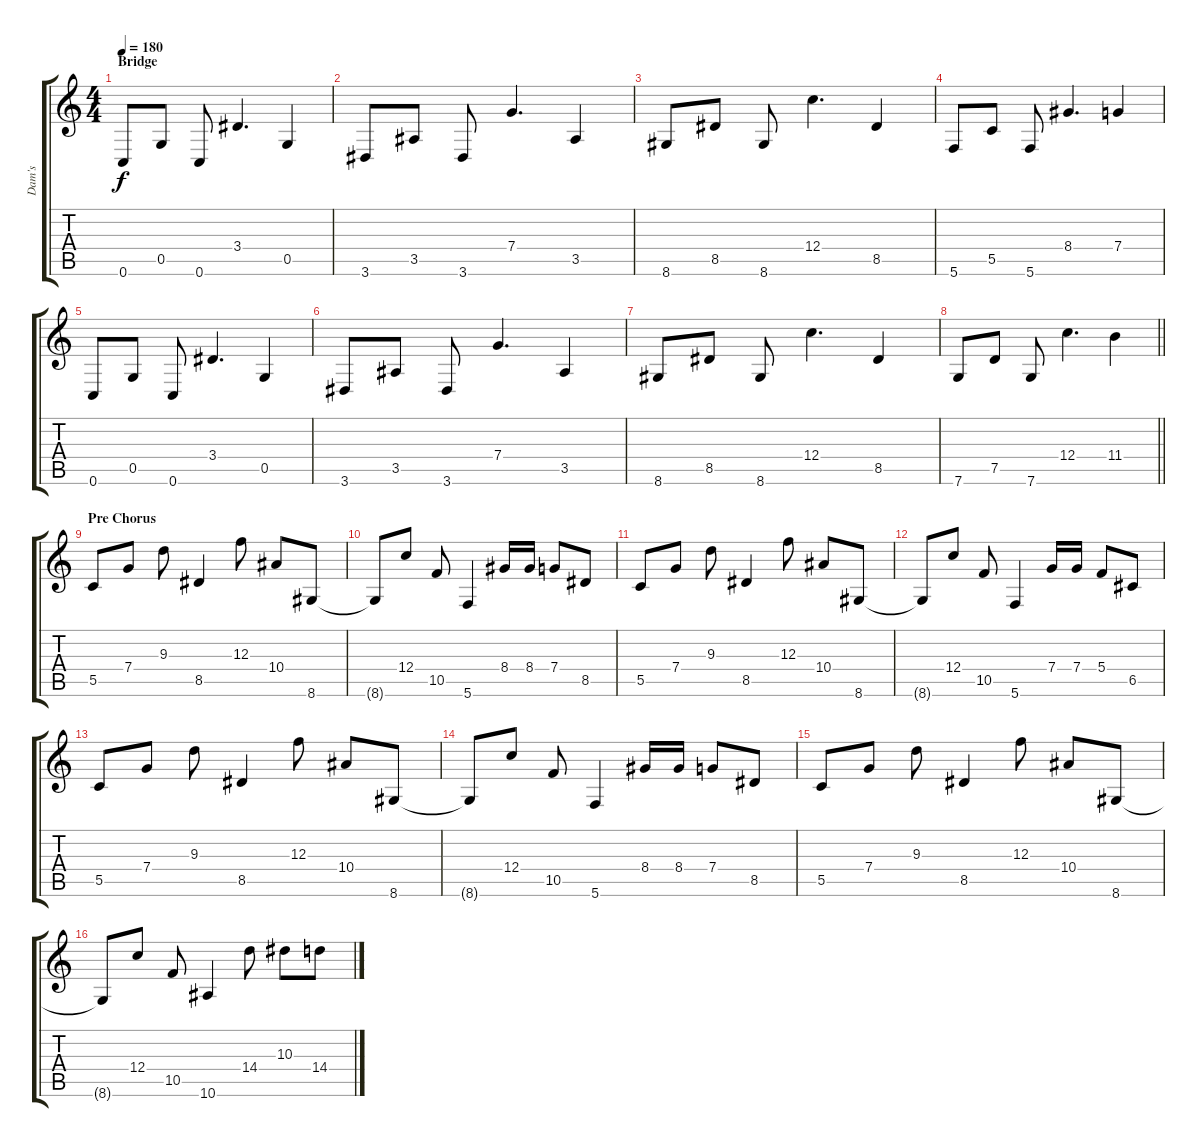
\track ("Dam's" "Dam's") {instrument distortionguitar}
\staff {score tabs}
\tuning (D4 A3 F3 C3 G2 C2) {hide}
\ts (4 4)
\section ("" "Bridge")
\tempo 180
\clef g2
\ks c
0.6.8{dy f} 0.5.8 0.6.8 3.4.4{d} 0.5.4 |
3.6.8 3.5.8 3.6.8 7.4.4{d} 3.5.4 |
8.6.8 8.5.8 8.6.8 12.4.4{d} 8.5.4 |
5.6.8 5.5.8 5.6.8 8.4.4{d} 7.4.4 |
0.6.8 0.5.8 0.6.8 3.4.4{d} 0.5.4 |
3.6.8 3.5.8 3.6.8 7.4.4{d} 3.5.4 |
8.6.8 8.5.8 8.6.8 12.4.4{d} 8.5.4 |
\barLineRight lightlight
7.6.8 7.5.8 7.6.8 12.4.4{d} 11.4.4 |
\section ("" "Pre Chorus")
5.5.8 7.4.8 9.3.8 8.5.4 12.3.8 10.4.8 8.6.8 |
8.6{t}.8 12.4.8 10.5.8 5.6.4 8.4.16 8.4.16 7.4.8 8.5.8 |
5.5.8 7.4.8 9.3.8 8.5.4 12.3.8 10.4.8 8.6.8 |
8.6{t}.8 12.4.8 10.5.8 5.6.4 7.4.16 7.4.16 5.4.8 6.5.8 |
5.5.8 7.4.8 9.3.8 8.5.4 12.3.8 10.4.8 8.6.8 |
8.6{t}.8 12.4.8 10.5.8 5.6.4 8.4.16 8.4.16 7.4.8 8.5.8 |
5.5.8 7.4.8 9.3.8 8.5.4 12.3.8 10.4.8 8.6.8 |
8.6{t}.8 12.4.8 10.5.8 10.6.4 14.4.8 10.3.8 14.4.8
